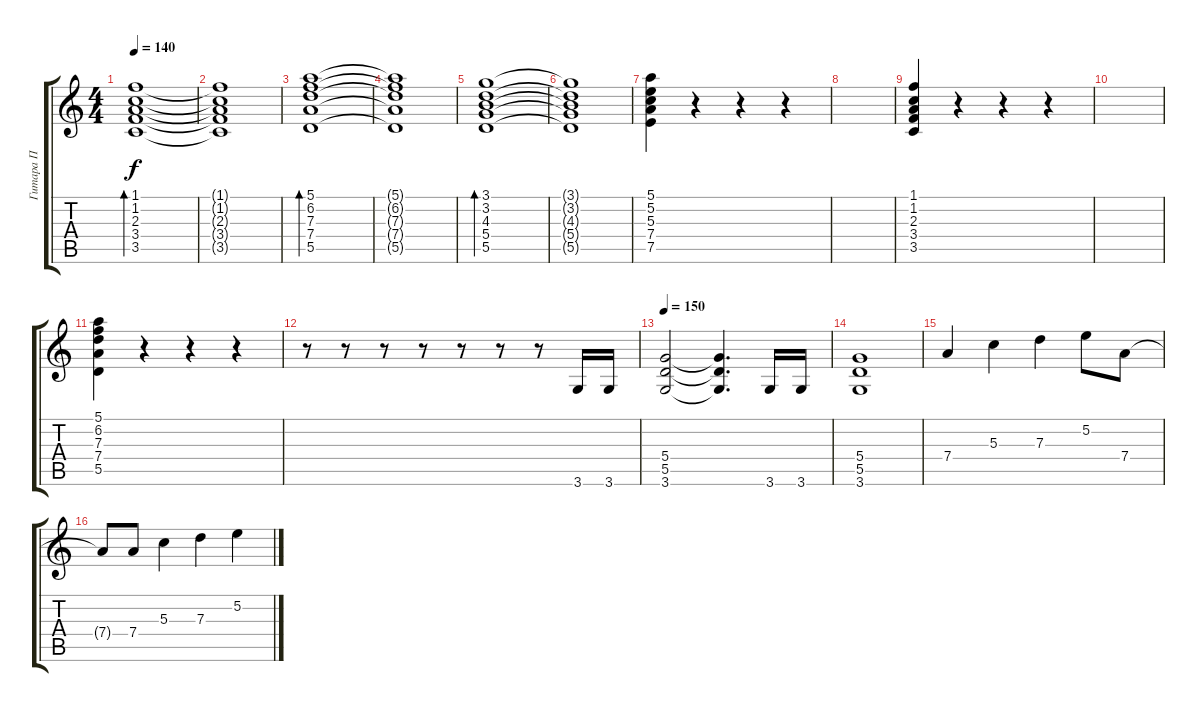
\track ("Гитара П" "Гитара П") {instrument distortionguitar}
\staff {score tabs}
\tuning (E4 B3 G3 D3 A2 E2) {hide}
\ts (4 4)
\tempo 140
\clef g2
\ks c
(1.1 1.2 2.3 3.4 3.5).1{bd 240 dy f} |
(1.1{t} 1.2{t} 2.3{t} 3.4{t} 3.5{t}).1 |
(5.1 6.2 7.3 7.4 5.5).1{bd 240} |
(5.1{t} 6.2{t} 7.3{t} 7.4{t} 5.5{t}).1 |
(3.1 3.2 4.3 5.4 5.5).1{bd 240} |
(3.1{t} 3.2{t} 4.3{t} 5.4{t} 5.5{t}).1 |
(5.1 5.2 5.3 7.4 7.5).4 r.4 r.4 r.4 |
|
(1.1 1.2 2.3 3.4 3.5).4 r.4 r.4 r.4 |
|
(5.1 6.2 7.3 7.4 5.5).4 r.4 r.4 r.4 |
r.8 r.8 r.8 r.8 r.8 r.8 r.8 3.6.16{instrument distortionguitar} 3.6.16 |
\tempo 150
(5.4 5.5 3.6).2 (5.4{t} 5.5{t} 3.6{t}).4{d} 3.6.16 3.6.16 |
(5.4 5.5 3.6).1 |
7.4.4 5.3.4 7.3.4 5.2.8 7.4.8 |
7.4{t}.8 7.4.8 5.3.4 7.3.4 5.2.4
